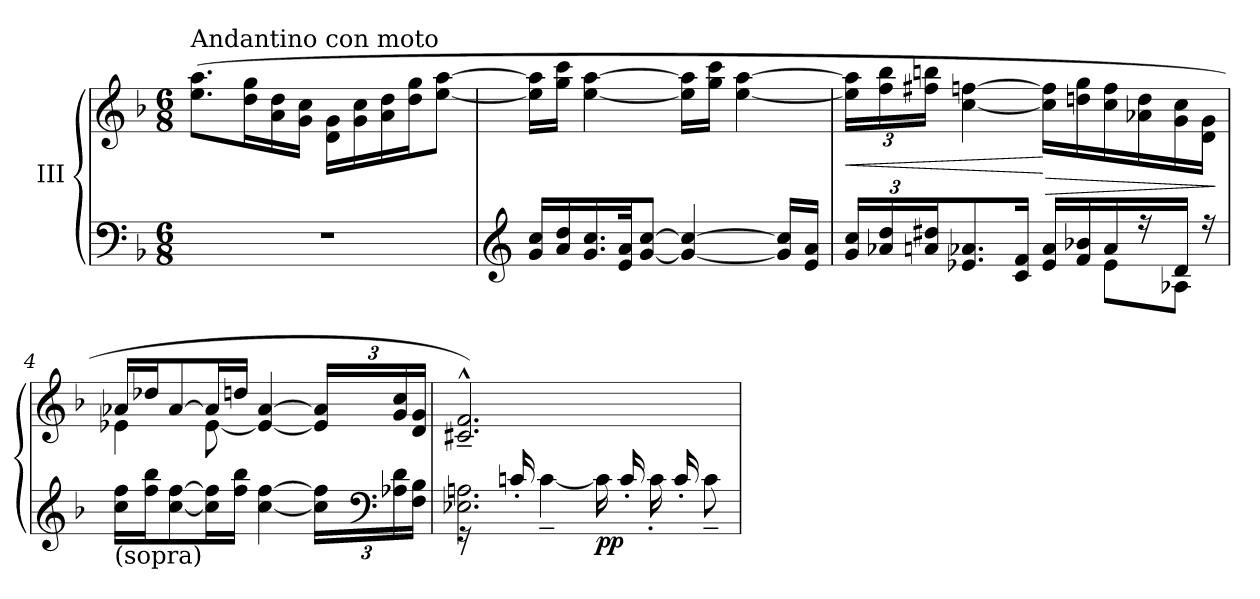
**kern	**kern	**dynam
*part1	*part1	*part1
*staff2	*staff1	*staff1/2
*I"III	*	*
*clefF4	*clefG2	*
*k[b-]	*k[b-]	*
*M6/8	*M6/8	*
=1	=1	=1
!	!LO:TX:a:t=Andantino con moto	!
!	!	!LO:DY:b
!	!	!LO:DY:n=1:b
2.r	(>8.ee\ 8.aa\L	p other-dynamics
.	16dd\ 16gg\L	.
.	16a\ 16dd\	.
.	16g\ 16cc\JJ	.
.	16d\ 16g\LL	.
.	16g\ 16cc\	.
.	16a\ 16dd\	.
.	16dd\ 16gg\J	.
.	[8ee\ [8aa\J	.
=2	=2	=2
*clefG2	*	*
16g/<< 16cc/<<LL	16ee\] 16aa\]LL	.
16a/<< 16dd/<<	16gg\ 16ccc\JJ	.
16.g/ 16.cc/	[4ee\ [4aa\	.
32e/<< 32a/<<JK	.	.
[8g/ [8cc/J	.	.
4g/_ 4cc/_	16ee\] 16aa\]LL	.
.	16gg\ 16ccc\JJ	.
.	[4ee\ [4aa\	.
16g/] 16cc/]LL	.	.
16e/ 16a/JJ	.	.
=3	=3	=3
*Xbrackettup	*Xbrackettup	*
*^	*	*
!	!	!	!LO:HP:b
24g/ 24cc/LL	2ryy	24ee\] 24aa\]LL	<
24a-X/<< 24dd/<<	.	24ff\ 24bb-\	.
24an/<< 24dd#X/<<J	.	24ff#X\ 24bbn\JJ	.
8.e-X/<<<< 8.a-X/<<<<	.	[4cc\ [4ffn\	.
16c/<< 16f/<<Jk	.	.	.
!	!	!	!LO:HP:n=1:b
16e-/ 16a-/LL	.	16cc\] 16ff\]LL	[ >
16f/ 16b-X/	.	16ddn\ 16gg\	.
16a-/	8e-<<<\L	16cc\ 16ff\	.
16r	.	16a-X\ 16dd\	.
16d/JJ	8A-X\J	16g\ 16cc\	.
16r	.	16d\ 16g\JJ	.
*v	*v	*	*
.	.	]
!!LO:LB:g=z
=4	=4	=4
*	*^	*
!LO:TX:b:t=(sopra)	!	!	!
16cc\<< 16ff\<<LL	16a-X/LL	4e-X\	.
16ff\<< 16bb-\<<J	16dd-X/J	.	.
[8cc\ [8ff\	[8a-/	.	.
16cc\] 16ff\]L	16a-/L]	[8e-\	.
16ff\ 16bb-\JJ	16ddn/JJ	.	.
[4cc\ [4ff\	4e-/_ [4a-/	4.ryy	.
24cc\] 24ff\]LL	24e-/] 24a-/]LL	.	.
*clefF4	*	*	*
24A-X\<< 24d\<<	24g/ 24cc/	.	.
24F\<< 24B-\<<JJ	24d/ 24g/JJ	.	.
*	*v	*v	*
=5	=5	=5
*^	*	*
2.E-X\<< 2.An\<<	16r	2.c#X/~^^ 2.f/~^^)	.
.	16cn'</	.	.
.	[4c<~>\	.	.
!	!	!	!LO:DY:b=2
.	16c\]	.	pp
.	16c'</	.	.
.	16c'>\	.	.
.	16c'</	.	.
.	8c~>\	.	.
*v	*v	*	*
=	=	=
*-	*-	*-
